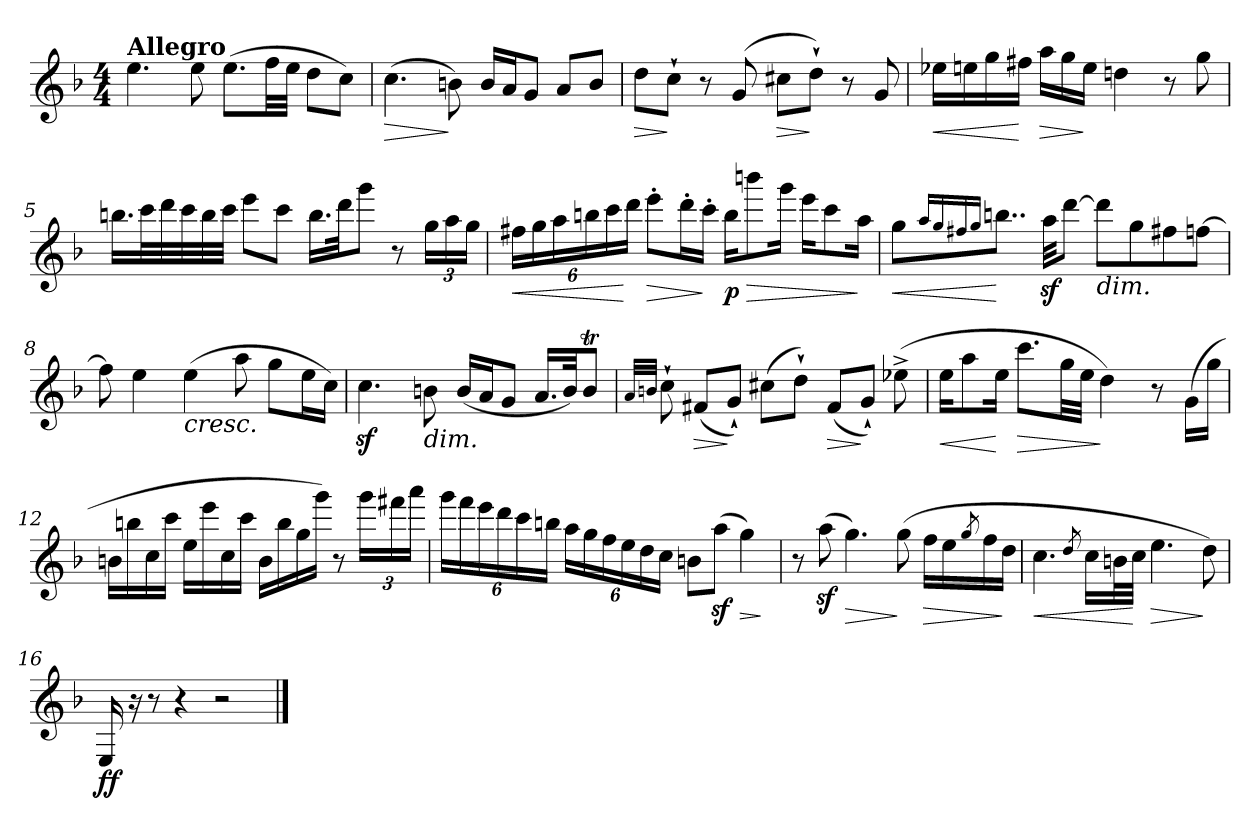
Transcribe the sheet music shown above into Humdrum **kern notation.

**kern	**dynam
*part1	*part1
*staff1	*staff1
*clefG2	*
*k[b-]	*
*F:	*
*M4/4	*
=1	=1
!LO:TX:a:B:t=Allegro	!
4.ee\	.
8ee\	.
(>8.ee\L	.
32ff\LL	.
32ee\JJJ	.
8dd\L	.
8cc\J)	.
=2	=2
!	!LO:HP:b
(>4.cc\	>
8bn\)	]
16b/LL	.
16a/J	.
8g/J	.
8a/L	.
8b/J	.
=3	=3
!	!LO:HP:b
8dd\L	>
8cc`>\J	]
8r	.
(8g/	.
!	!LO:HP:b
8cc#X\L	>
8dd`>\J)	]
8r	.
8g/	.
!!LO:LB:g=z
=4	=4
!	!LO:HP:b
16ee-Xi\LL	<
16ee\	.
16gg\	.
16ff#X\JJ	[
!	!LO:HP:b
16aa\LL	>
16gg\	.
16ee\JJ	]
4ddn\	.
8r	.
8gg\	.
=5	=5
16.bbn\LL	.
32ccc\L	.
32ddd\	.
32ccc\	.
32bb\	.
32ccc\JJJ	.
8eee\L	.
8ccc\J	.
16.bb\LL	.
32ddd\Jk	.
8ggg\J	.
8r	.
24gg\LL	.
24aa\	.
24gg\JJ	.
!!LO:LB:g=z
=6	=6
!	!LO:HP:b
24ff#X\LL	<
24gg\	.
24aa\	.
24bbn\	.
24ccc\	.
24ddd\JJ	[
!	!LO:HP:b
8eee'>\L	>
16ddd'>\L	.
16ccc'>\JJ	]
!	!LO:DY:b
16bb\KL	p
!	!LO:HP:b
8bbbn\	>
16ggg\Jk	.
16eee\KL	.
8ccc\	.
16aa\Jk	]
=7	=7
!	!LO:HP:b
8gg\L	<
16qaa/LL	.
16qgg/	.
16qff#X/	.
16qgg/JJ	.
8..bbn\J	[
32aaz<\KKL	.
[8ddd\J	.
!LO:TX:b:i:t=dim.	!
8ddd\L]	.
8gg\	.
8ff#\	.
[8ffn\J	.
=8	=8
8ff\]	.
4ee\	.
!LO:TX:b:i:t=cresc.	!
(>4ee\	.
8aa\	.
8gg\L	.
16ee\L	.
16cc\JJ)	.
!!LO:LB:g=z
=9	=9
4.ccz<\	.
!LO:TX:b:i:t=dim.	!
8bn\	.
(<16b/LL	.
16a/J	.
8g/J	.
16.a/LL	.
32b/Jk)	.
8bt/J	.
=10	=10
32qa/LLL	.
32qbn/JJJ	.
8cc`>\	.
!	!LO:HP:b
(<8f#X/L	>
8g`</J)	]
(>8cc#X\L	.
8dd`>\J)	.
!	!LO:HP:b
(<8f#/L	>
8g`</J)	]
(>8ee-X^>i\	.
=11	=11
!	!LO:HP:b
16ee\KL	<
8aa\	.
16ee\Jk	[
!	!LO:HP:b
8.ccc\L	>
32gg\LL	.
32ee\JJJ	.
4dd\)	]
8r	.
(<16g\LL	.
16gg\JJ	.
!!LO:LB:g=z
=12	=12
16bn\LL	.
16bbn\	.
16cc\	.
16ccc\JJ	.
16ee\LL	.
16eee\	.
16cc\	.
16ccc\JJ	.
16b\LL	.
16bb\	.
16gg\	.
16ggg\JJ)	.
8r	.
24ggg\LL	.
24fff#X\	.
24aaa\JJ	.
=13	=13
24ggg\LL	.
24fff\	.
24eee\	.
24ddd\	.
24ccc\	.
24bbn\JJ	.
24aa\LL	.
24gg\	.
24ff\	.
24ee\	.
24dd\	.
24cc\JJ	.
8bn\L	.
(>8aaz<\J	.
!	!LO:HP:b
4gg\)	>
.	]
!!LO:LB:g=z
=14	=14
8r	.
(>8aaz<\	.
!	!LO:HP:b
4.gg\)	>
(>8gg\	]
!	!LO:HP:b
16ff\LL	>
16ee\	.
8qgg/	.
16ff\	.
16dd\JJ	]
=15	=15
!	!LO:HP:b
4.cc\	<
8qdd/	.
16cc\LL	.
32bn\L	.
32cc\JJJ	[
!	!LO:HP:b
4.ee\	>
8dd\)	]
=16	=16
!	!LO:DY:b
16E/	ff
16r	.
8r	.
4r	.
2r	.
==	==
*-	*-
